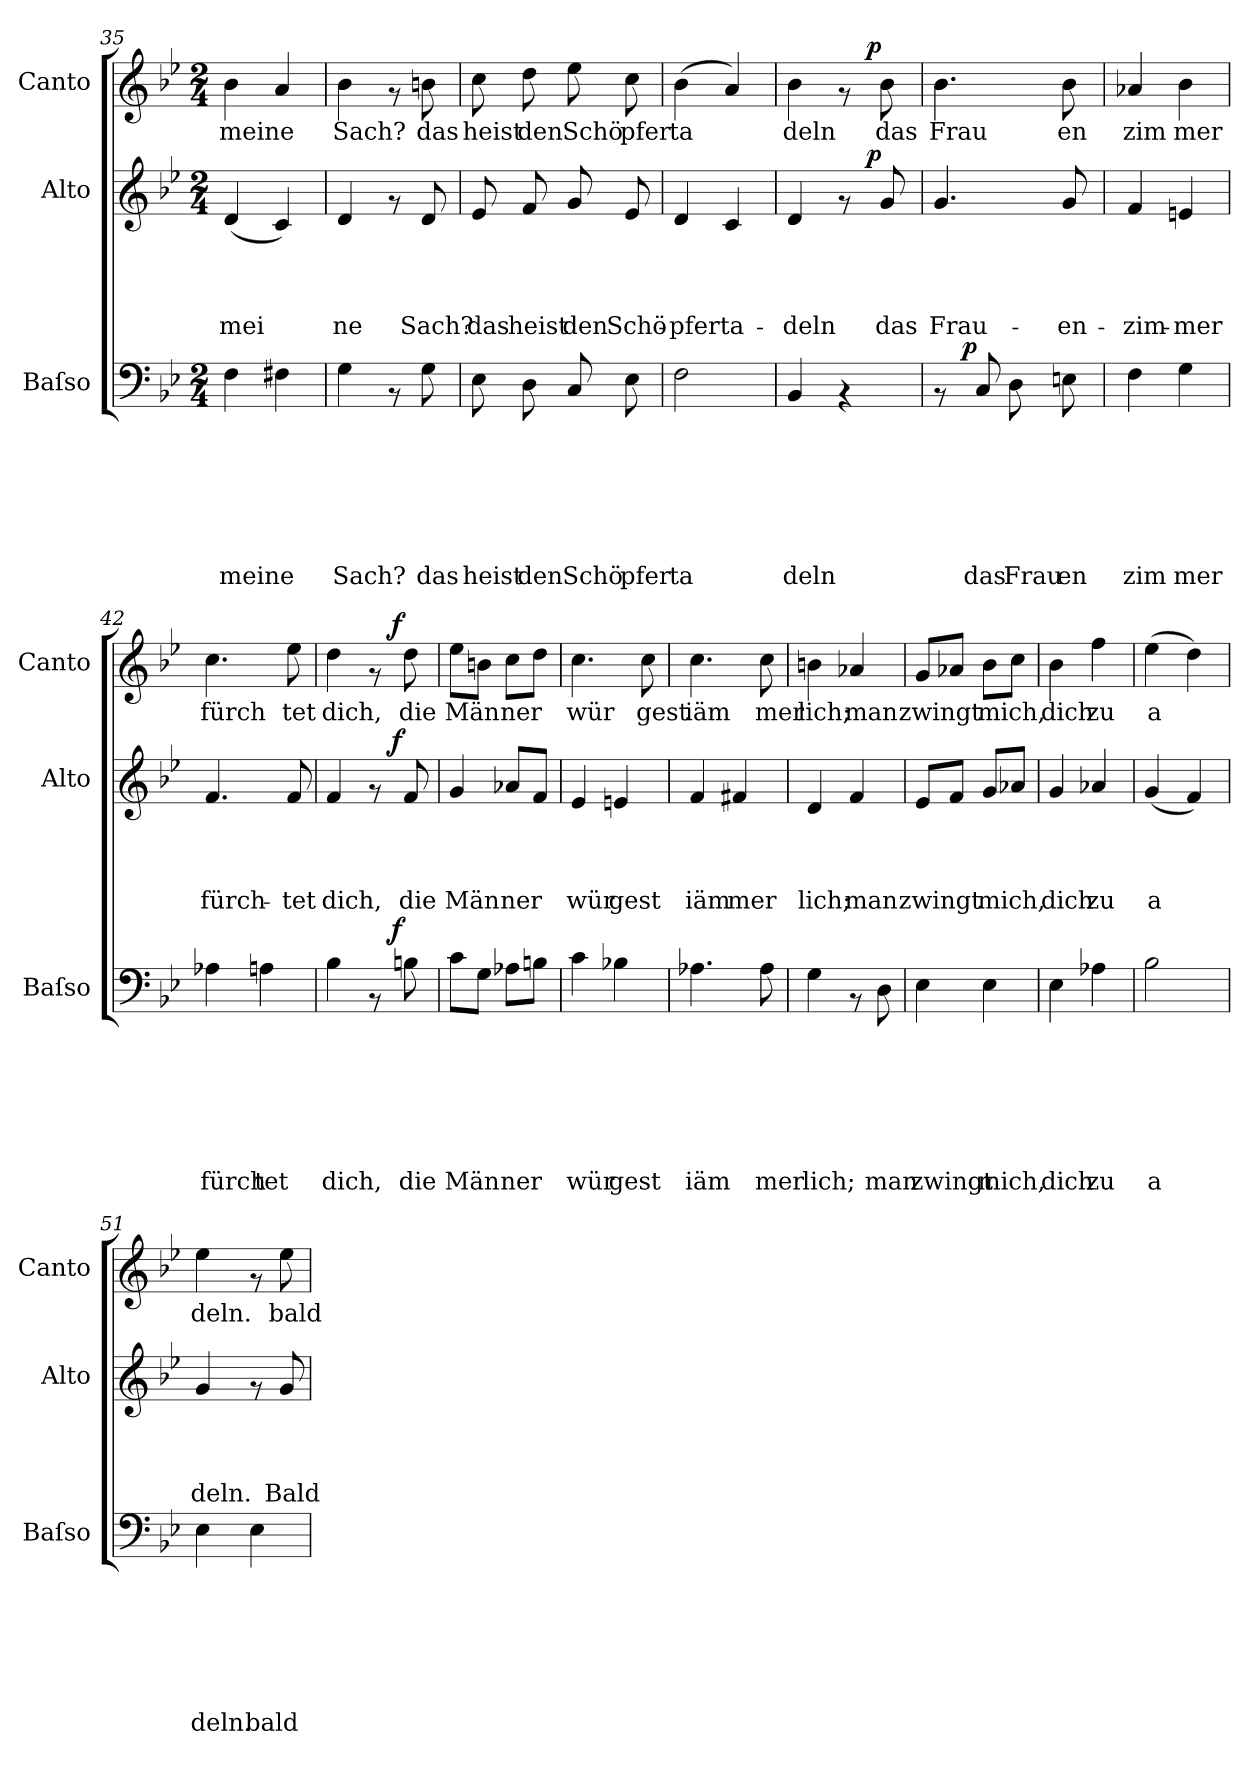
**kern	**text	**text	**text	**text	**text	**text	**text	**dynam	**kern	**text	**text	**text	**text	**dynam	**kern	**text	**dynam
*part3	*part3	*part3	*part3	*part3	*part3	*part3	*part3	*part3	*part2	*part2	*part2	*part2	*part2	*part2	*part1	*part1	*part1
*staff3	*staff3	*staff3	*staff3	*staff3	*staff3	*staff3	*staff3	*staff3	*staff2	*staff2	*staff2	*staff2	*staff2	*staff2	*staff1	*staff1	*staff1
*I"Baſso	*	*	*	*	*	*	*	*	*I"Alto	*	*	*	*	*	*I"Canto	*	*
*I'Baſso	*	*	*	*	*	*	*	*	*I'Alto	*	*	*	*	*	*I'Canto	*	*
*clefF4	*	*	*	*	*	*	*	*	*clefG2	*	*	*	*	*	*clefG2	*	*
*k[b-e-]	*	*	*	*	*	*	*	*	*k[b-e-]	*	*	*	*	*	*k[b-e-]	*	*
*B-:	*	*	*	*	*	*	*	*	*B-:	*	*	*	*	*	*B-:	*	*
*M2/4	*	*	*	*	*	*	*	*	*M2/4	*	*	*	*	*	*M2/4	*	*
=35	=35	=35	=35	=35	=35	=35	=35	=35	=35	=35	=35	=35	=35	=35	=35	=35	=35
!	!	!	!	!	!	!	!LO:LY:b	!	!	!	!	!	!LO:LY:b	!	!	!LO:LY:b	!
4F\	.	.	.	.	.	.	meine	.	(<4d/	.	.	.	mei	.	4b-\	-meine	.
4F#X\	.	.	.	.	.	.	.	.	4c/)	.	.	.	.	.	4a/	.	.
=36	=36	=36	=36	=36	=36	=36	=36	=36	=36	=36	=36	=36	=36	=36	=36	=36	=36
!	!	!	!	!	!	!	!LO:LY:b	!	!	!	!	!	!LO:LY:b	!	!	!LO:LY:b	!
4G\	.	.	.	.	.	.	Sach?	.	4d/	.	.	.	ne	.	4b-\	Sach?	.
8rAA	.	.	.	.	.	.	.	.	8rf	.	.	.	.	.	8rf	.	.
!	!	!	!	!	!	!	!LO:LY:b	!	!	!	!	!	!LO:LY:b	!	!	!LO:LY:b	!
8G\	.	.	.	.	.	.	das	.	8d/	.	.	.	Sach?	.	8bn\	das	.
!!LO:LB:g=z
=37	=37	=37	=37	=37	=37	=37	=37	=37	=37	=37	=37	=37	=37	=37	=37	=37	=37
!	!	!	!	!	!	!	!LO:LY:b	!	!	!	!	!	!LO:LY:b	!	!	!LO:LY:b	!
8E-\	.	.	.	.	.	.	heist	.	8e-/	.	.	.	das	.	8cc\	heist	.
!	!	!	!	!	!	!	!LO:LY:b	!	!	!	!	!	!LO:LY:b	!	!	!LO:LY:b	!
8D\	.	.	.	.	.	.	den	.	8f/	.	.	.	heist	.	8dd\	den	.
!	!	!	!	!	!	!	!LO:LY:b	!	!	!	!	!	!LO:LY:b	!	!	!LO:LY:b	!
8C/	.	.	.	.	.	.	Schö	.	8g/	.	.	.	den	.	8ee-\	Schö	.
!	!	!	!	!	!	!	!LO:LY:b	!	!	!	!	!	!LO:LY:b	!	!	!LO:LY:b	!
8E-\	.	.	.	.	.	.	pfer	.	8e-/	.	.	.	Schö-	.	8cc\	pfer	.
=38	=38	=38	=38	=38	=38	=38	=38	=38	=38	=38	=38	=38	=38	=38	=38	=38	=38
!	!	!	!	!	!	!	!LO:LY:b	!	!	!	!	!	!LO:LY:b	!	!	!LO:LY:b	!
2F\	.	.	.	.	.	.	ta	.	4d/	.	.	.	-pfer	.	(>4b-\	ta	.
!	!	!	!	!	!	!	!	!	!	!	!	!	!LO:LY:b	!	!	!	!
.	.	.	.	.	.	.	.	.	4c/	.	.	.	ta-	.	4a/)	.	.
=39	=39	=39	=39	=39	=39	=39	=39	=39	=39	=39	=39	=39	=39	=39	=39	=39	=39
!	!	!	!	!	!	!	!LO:LY:b	!	!	!	!	!	!LO:LY:b	!	!	!LO:LY:b	!
*	*	*	*	*	*	*	*	*	*^	*	*	*	*	*	*^	*	*
4BB-/	.	.	.	.	.	.	deln	.	4d/	4ryy	.	.	.	-deln	.	4b-\	4ryy	deln	.
4rAA	.	.	.	.	.	.	.	.	8rf	16.ryy	.	.	.	.	.	8rf	16.ryy	.	.
!	!	!	!	!	!	!	!	!	!	!	!	!	!	!	!LO:DY:a	!	!	!	!LO:DY:a
.	.	.	.	.	.	.	.	.	.	8ryy	.	.	.	.	p	.	8ryy	.	p
!	!	!	!	!	!	!	!	!	!	!	!	!	!	!LO:LY:b	!	!	!	!LO:LY:b	!
.	.	.	.	.	.	.	.	.	8g/	.	.	.	.	das	.	8b-\	.	das	.
.	.	.	.	.	.	.	.	.	.	32ryy	.	.	.	.	.	.	32ryy	.	.
=40	=40	=40	=40	=40	=40	=40	=40	=40	=40	=40	=40	=40	=40	=40	=40	=40	=40	=40	=40
!	!	!	!	!	!	!	!	!	!	!	!	!	!	!LO:LY:b	!	!	!	!LO:LY:b	!
*	*	*	*	*	*	*	*	*	*v	*v	*	*	*	*	*	*	*	*	*
*^	*	*	*	*	*	*	*	*	*	*	*	*	*	*	*v	*v	*	*
8rAA	16.ryy	.	.	.	.	.	.	.	.	4.g/	.	.	.	Frau-	.	4.b-\	Frau	.
!	!	!	!	!	!	!	!	!	!LO:DY:a	!	!	!	!	!	!	!	!	!
.	4ryy	.	.	.	.	.	.	.	p	.	.	.	.	.	.	.	.	.
!	!	!	!	!	!	!	!	!LO:LY:b	!	!	!	!	!	!	!	!	!	!
8C/	.	.	.	.	.	.	.	das	.	.	.	.	.	.	.	.	.	.
!	!	!	!	!	!	!	!	!LO:LY:b	!	!	!	!	!	!	!	!	!	!
8D\	.	.	.	.	.	.	.	Frau	.	.	.	.	.	.	.	.	.	.
.	8ryy	.	.	.	.	.	.	.	.	.	.	.	.	.	.	.	.	.
!	!	!	!	!	!	!	!	!LO:LY:b	!	!	!	!	!	!LO:LY:b	!	!	!LO:LY:b	!
8En\	.	.	.	.	.	.	.	en	.	8g/	.	.	.	-en-	.	8b-\	en	.
.	32ryy	.	.	.	.	.	.	.	.	.	.	.	.	.	.	.	.	.
=41	=41	=41	=41	=41	=41	=41	=41	=41	=41	=41	=41	=41	=41	=41	=41	=41	=41	=41
!	!	!	!	!	!	!	!	!LO:LY:b	!	!	!	!	!	!LO:LY:b	!	!	!LO:LY:b	!
*v	*v	*	*	*	*	*	*	*	*	*	*	*	*	*	*	*	*	*
4F\	.	.	.	.	.	.	zim	.	4f/	.	.	.	-zim-	.	4a-X/	zim	.
!	!	!	!	!	!	!	!LO:LY:b	!	!	!	!	!	!LO:LY:b	!	!	!LO:LY:b	!
4G\	.	.	.	.	.	.	mer	.	4en/	.	.	.	-mer	.	4b-\	mer	.
=42	=42	=42	=42	=42	=42	=42	=42	=42	=42	=42	=42	=42	=42	=42	=42	=42	=42
!	!	!	!	!	!	!	!LO:LY:b	!	!	!	!	!	!LO:LY:b	!	!	!LO:LY:b	!
4A-X\	.	.	.	.	.	.	fürch	.	4.f/	.	.	.	fürch-	.	4.cc\	fürch	.
!	!	!	!	!	!	!	!LO:LY:b	!	!	!	!	!	!	!	!	!	!
4An\	.	.	.	.	.	.	tet	.	.	.	.	.	.	.	.	.	.
!	!	!	!	!	!	!	!	!	!	!	!	!	!LO:LY:b	!	!	!LO:LY:b	!
.	.	.	.	.	.	.	.	.	8f/	.	.	.	-tet	.	8ee-\	tet	.
=43	=43	=43	=43	=43	=43	=43	=43	=43	=43	=43	=43	=43	=43	=43	=43	=43	=43
!	!	!	!	!	!	!	!LO:LY:b	!	!	!	!	!	!LO:LY:b	!	!	!LO:LY:b	!
*^	*	*	*	*	*	*	*	*	*^	*	*	*	*	*	*^	*	*
4B-\	4ryy	.	.	.	.	.	.	dich,	.	4f/	4ryy	.	.	.	dich,	.	4dd\	4ryy	dich,	.
8rAA	16.ryy	.	.	.	.	.	.	.	.	8rf	16.ryy	.	.	.	.	.	8rf	16.ryy	.	.
!	!	!	!	!	!	!	!	!	!LO:DY:a	!	!	!	!	!	!	!LO:DY:a	!	!	!	!LO:DY:a
.	8ryy	.	.	.	.	.	.	.	f	.	8ryy	.	.	.	.	f	.	8ryy	.	f
!	!	!	!	!	!	!	!	!LO:LY:b	!	!	!	!	!	!	!LO:LY:b	!	!	!	!LO:LY:b	!
8Bn\	.	.	.	.	.	.	.	die	.	8f/	.	.	.	.	die	.	8dd\	.	die	.
.	32ryy	.	.	.	.	.	.	.	.	.	32ryy	.	.	.	.	.	.	32ryy	.	.
!!LO:LB:g=z
=44	=44	=44	=44	=44	=44	=44	=44	=44	=44	=44	=44	=44	=44	=44	=44	=44	=44	=44	=44	=44
!	!	!	!	!	!	!	!	!LO:LY:b	!	!	!	!	!	!	!LO:LY:b	!	!	!	!LO:LY:b	!
*v	*v	*	*	*	*	*	*	*	*	*	*	*	*	*	*	*	*v	*v	*	*
*	*	*	*	*	*	*	*	*	*v	*v	*	*	*	*	*	*	*	*
8c\L	.	.	.	.	.	.	Män	.	4g/	.	.	.	Män	.	8ee-\L	Män	.
8G\J	.	.	.	.	.	.	.	.	.	.	.	.	.	.	8bn\J	.	.
!	!	!	!	!	!	!	!LO:LY:b	!	!	!	!	!	!LO:LY:b	!	!	!LO:LY:b	!
8A-X\L	.	.	.	.	.	.	ner	.	8a-X/L	.	.	.	ner	.	8cc\L	ner	.
8Bn\J	.	.	.	.	.	.	.	.	8f/J	.	.	.	.	.	8dd\J	.	.
=45	=45	=45	=45	=45	=45	=45	=45	=45	=45	=45	=45	=45	=45	=45	=45	=45	=45
!	!	!	!	!	!	!	!LO:LY:b	!	!	!	!	!	!LO:LY:b	!	!	!LO:LY:b	!
4c\	.	.	.	.	.	.	wür	.	4e-/	.	.	.	wür	.	4.cc\	wür	.
!	!	!	!	!	!	!	!LO:LY:b	!	!	!	!	!	!LO:LY:b	!	!	!	!
4B-X\	.	.	.	.	.	.	gest	.	4en/	.	.	.	gest	.	.	.	.
!	!	!	!	!	!	!	!	!	!	!	!	!	!	!	!	!LO:LY:b	!
.	.	.	.	.	.	.	.	.	.	.	.	.	.	.	8cc\	gest	.
=46	=46	=46	=46	=46	=46	=46	=46	=46	=46	=46	=46	=46	=46	=46	=46	=46	=46
!	!	!	!	!	!	!	!LO:LY:b	!	!	!	!	!	!LO:LY:b	!	!	!LO:LY:b	!
4.A-X\	.	.	.	.	.	.	iäm	.	4f/	.	.	.	iäm	.	4.cc\	iäm	.
!	!	!	!	!	!	!	!	!	!	!	!	!	!LO:LY:b	!	!	!	!
.	.	.	.	.	.	.	.	.	4f#X/	.	.	.	mer	.	.	.	.
!	!	!	!	!	!	!	!LO:LY:b	!	!	!	!	!	!	!	!	!LO:LY:b	!
8A-\	.	.	.	.	.	.	mer	.	.	.	.	.	.	.	8cc\	mer	.
=47	=47	=47	=47	=47	=47	=47	=47	=47	=47	=47	=47	=47	=47	=47	=47	=47	=47
!	!	!	!	!	!	!	!LO:LY:b	!	!	!	!	!	!LO:LY:b	!	!	!LO:LY:b	!
4G\	.	.	.	.	.	.	lich;	.	4d/	.	.	.	lich;	.	4bn\	lich;	.
!	!	!	!	!	!	!	!	!	!	!	!	!	!LO:LY:b	!	!	!LO:LY:b	!
8rAA	.	.	.	.	.	.	.	.	4f/	.	.	.	man	.	4a-X/	man	.
!	!	!	!	!	!	!	!LO:LY:b	!	!	!	!	!	!	!	!	!	!
8D\	.	.	.	.	.	.	man	.	.	.	.	.	.	.	.	.	.
=48	=48	=48	=48	=48	=48	=48	=48	=48	=48	=48	=48	=48	=48	=48	=48	=48	=48
!	!	!	!	!	!	!	!LO:LY:b	!	!	!	!	!	!LO:LY:b	!	!	!LO:LY:b	!
4E-\	.	.	.	.	.	.	zwingt	.	8e-/L	.	.	.	zwingt	.	8g/L	zwingt	.
.	.	.	.	.	.	.	.	.	8f/J	.	.	.	.	.	8a-X/J	.	.
!	!	!	!	!	!	!	!LO:LY:b	!	!	!	!	!	!LO:LY:b	!	!	!LO:LY:b	!
4E-\	.	.	.	.	.	.	mich,	.	8g/L	.	.	.	mich,	.	8b-\L	mich,	.
.	.	.	.	.	.	.	.	.	8a-X/J	.	.	.	.	.	8cc\J	.	.
=49	=49	=49	=49	=49	=49	=49	=49	=49	=49	=49	=49	=49	=49	=49	=49	=49	=49
!	!	!	!	!	!	!	!LO:LY:b	!	!	!	!	!	!LO:LY:b	!	!	!LO:LY:b	!
4E-\	.	.	.	.	.	.	dich	.	4g/	.	.	.	dich	.	4b-\	dich	.
!	!	!	!	!	!	!	!LO:LY:b	!	!	!	!	!	!LO:LY:b	!	!	!LO:LY:b	!
4A-X\	.	.	.	.	.	.	zu	.	4a-X/	.	.	.	zu	.	4ff\	zu	.
=50	=50	=50	=50	=50	=50	=50	=50	=50	=50	=50	=50	=50	=50	=50	=50	=50	=50
!	!	!	!	!	!	!	!LO:LY:b	!	!	!	!	!	!LO:LY:b	!	!	!LO:LY:b	!
2B-\	.	.	.	.	.	.	a	.	(<4g/	.	.	.	a	.	(>4ee-\	a	.
.	.	.	.	.	.	.	.	.	4f/)	.	.	.	.	.	4dd\)	.	.
!!LO:PB:g=z
=51	=51	=51	=51	=51	=51	=51	=51	=51	=51	=51	=51	=51	=51	=51	=51	=51	=51
!	!	!	!	!	!	!	!LO:LY:b	!	!	!	!	!	!LO:LY:b	!	!	!LO:LY:b	!
4E-\	.	.	.	.	.	.	deln.	.	4g/	.	.	.	deln.	.	4ee-\	deln.	.
!	!	!	!	!	!	!	!LO:LY:b	!	!	!	!	!	!	!	!	!	!
4E-\	.	.	.	.	.	.	bald	.	8rf	.	.	.	.	.	8rf	.	.
!	!	!	!	!	!	!	!	!	!	!	!	!	!LO:LY:b	!	!	!LO:LY:b	!
.	.	.	.	.	.	.	.	.	8g/	.	.	.	Bald	.	8ee-\	bald	.
=	=	=	=	=	=	=	=	=	=	=	=	=	=	=	=	=	=
*-	*-	*-	*-	*-	*-	*-	*-	*-	*-	*-	*-	*-	*-	*-	*-	*-	*-
